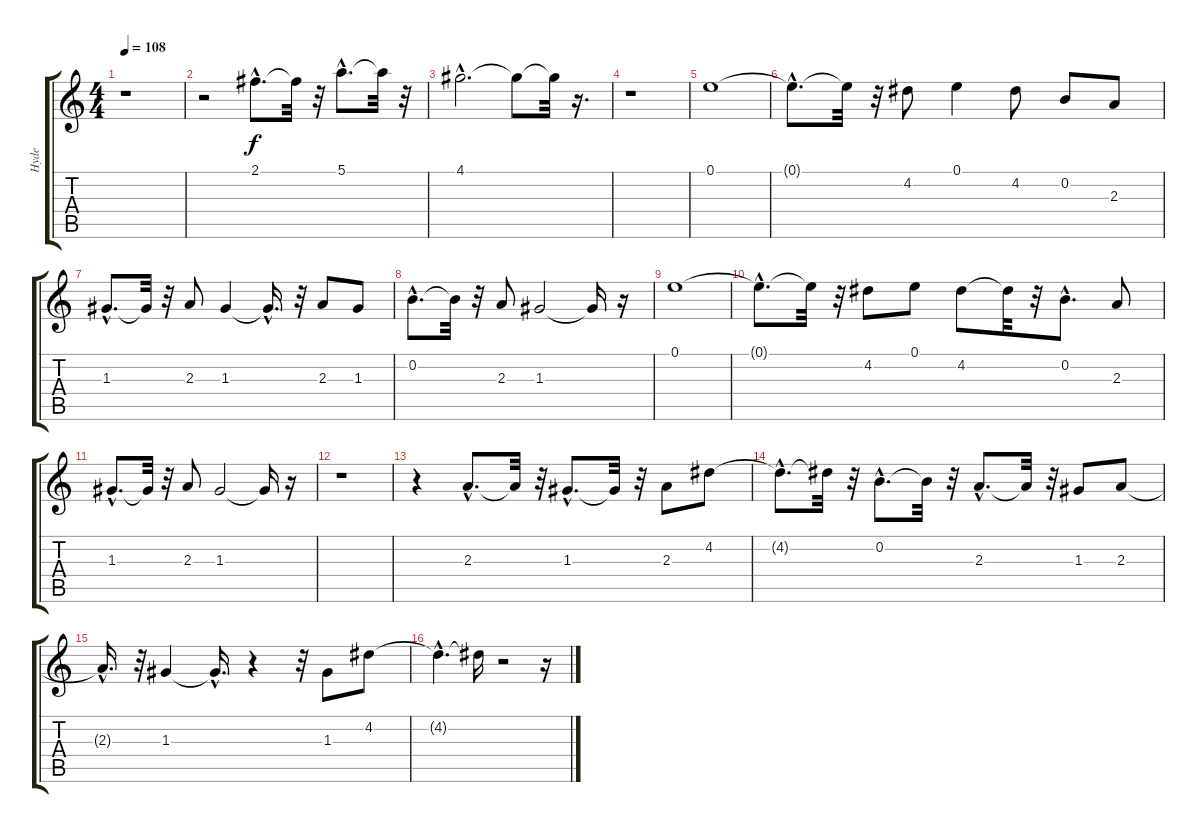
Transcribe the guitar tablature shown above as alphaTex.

\track ("Hyde" "Hyde") {instrument electricguitarjazz}
\staff {score tabs}
\tuning (E4 B3 G3 D3 A2 E2) {hide}
\ts (4 4)
\tempo 108
\clef g2
\ks c
r.1{dy f} |
r.2 2.1{hac}.8{d} 2.1{t}.32 r.32 5.1{hac}.8{d} 5.1{t}.32 r.32 |
4.1{hac}.2{d} 4.1{t}.8 4.1{t}.32 r.16{d} |
r.1 |
0.1.1 |
0.1{hac t}.8{d} 0.1{t}.32 r.32 4.2.8 0.1.4 4.2.8 0.2.8 2.3.8 |
1.3{hac}.8{d} 1.3{t}.32 r.32 2.3.8 1.3.4 1.3{hac t}.16{d} r.32 2.3.8 1.3.8 |
0.2{hac}.8{d} 0.2{t}.32 r.32 2.3.8 1.3.2 1.3{t}.16 r.16 |
0.1.1 |
0.1{hac t}.8{d} 0.1{t}.32 r.32 4.2.8 0.1.8 4.2.8 4.2{t}.32 r.32 0.2{hac}.8{d} 2.3.8 |
1.3{hac}.8{d} 1.3{t}.32 r.32 2.3.8 1.3.2 1.3{t}.16 r.16 |
r.1 |
r.4 2.3{hac}.8{d} 2.3{t}.32 r.32 1.3{hac}.8{d} 1.3{t}.32 r.32 2.3.8 4.2.8 |
4.2{hac t}.8{d} 4.2{t}.32 r.32 0.2{hac}.8{d} 0.2{t}.32 r.32 2.3{hac}.8{d} 2.3{t}.32 r.32 1.3.8 2.3.8 |
2.3{hac t}.16{d} r.32 1.3.4 1.3{hac t}.16{d} r.4 r.32 1.3.8 4.2.8 |
4.2{hac t}.4{d} 4.2{t}.16 r.2 r.16
